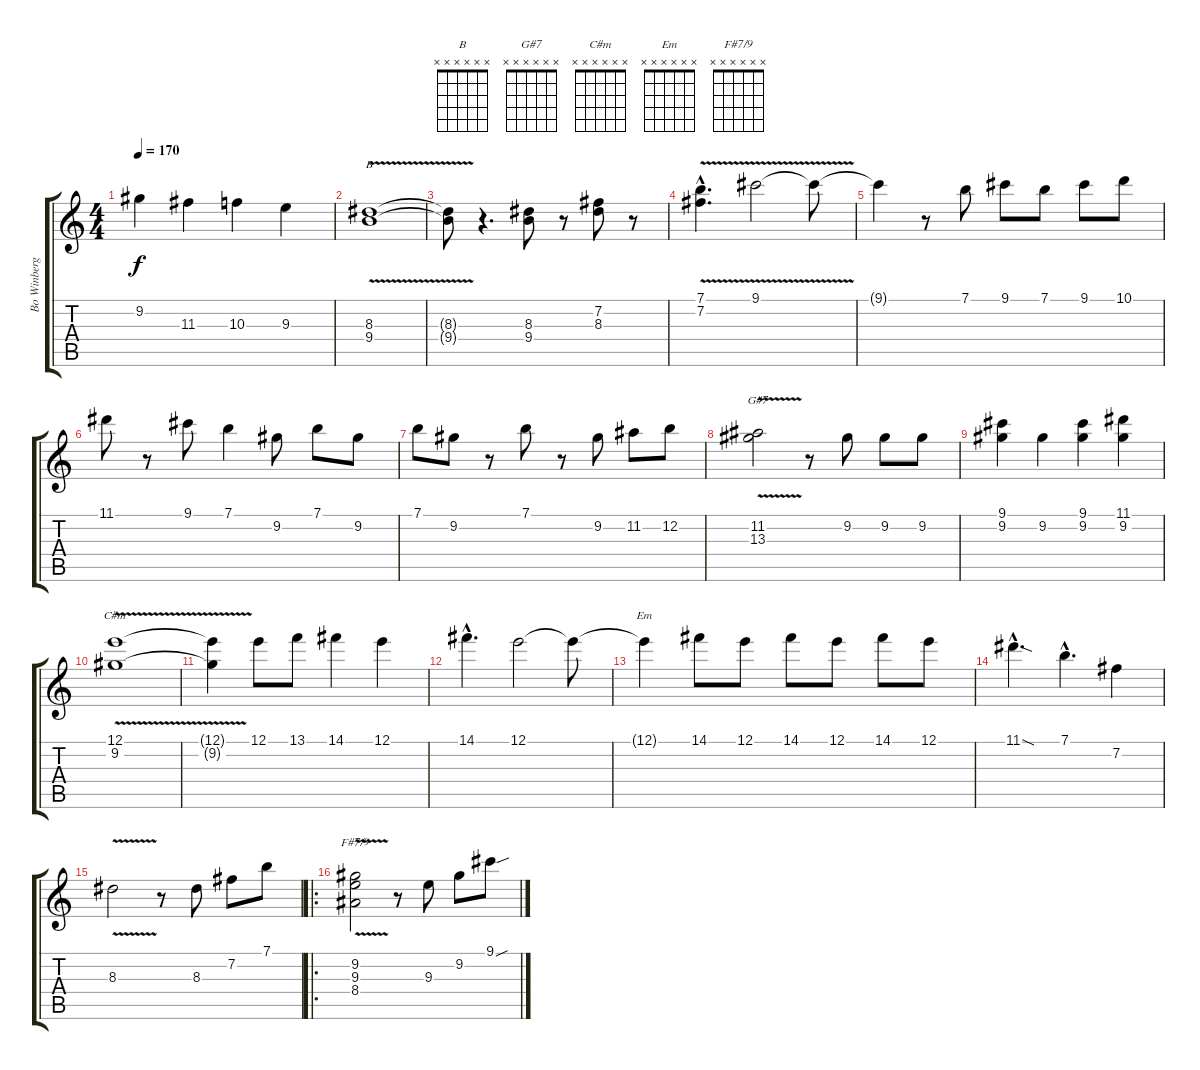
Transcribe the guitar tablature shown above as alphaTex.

\track ("Bo Winberg (Lead)" "Bo Winberg") {instrument electricguitarclean}
\staff {score tabs}
\tuning (E4 B3 G3 D3 A2 E2) {hide}
\chord ("B" x x x x x x)
\chord ("G#7" x x x x x x)
\chord ("C#m" x x x x x x)
\chord ("Em" x x x x x x)
\chord ("F#7/9" x x x x x x)
\ts (4 4)
\tempo 170
\clef g2
\ks c
9.2.4{dy f} 11.3.4 10.3.4 9.3.4 |
(8.3 9.4{v}).1{ch "B"} |
(8.3{t} 9.4{t}).8 r.4{d} (8.3 9.4).8 r.8 (7.2 8.3).8 r.8 |
(7.1{hac} 7.2{v hac}).4{d} 9.1{v}.2 9.1{t}.8 |
9.1{t}.4 r.8 7.1.8 9.1.8 7.1.8 9.1.8 10.1.8 |
11.1.8 r.8 9.1.8 7.1.4 9.2.8 7.1.8 9.2.8 |
7.1.8 9.2.8 r.8 7.1.8 r.8 9.2.8 11.2.8 12.2.8 |
(11.2{v} 13.3{v}).2{ch "G#7"} r.8 9.2.8 9.2.8 9.2.8 |
(9.1 9.2).4 9.2.4 (9.1 9.2).4 (11.1 9.2).4 |
(12.1{v} 9.2{v}).1{ch "C#m"} |
(12.1{t} 9.2{t}).4 12.1.8 13.1.8 14.1.4 12.1.4 |
14.1{hac}.4{d} 12.1.2 12.1{t}.8 |
12.1{t}.4{ch "Em"} 14.1.8 12.1.8 14.1.8 12.1.8 14.1.8 12.1.8 |
11.1{sod hac}.4{d} 7.1{hac}.4{d} 7.2.4 |
8.3{v}.2 r.8 8.3.8 7.2.8 7.1.8 |
\ro
(9.2 9.3{v} 8.4).2{ch "F#7/9"} r.8 9.3.8 9.2.8 9.1{sou}.8
